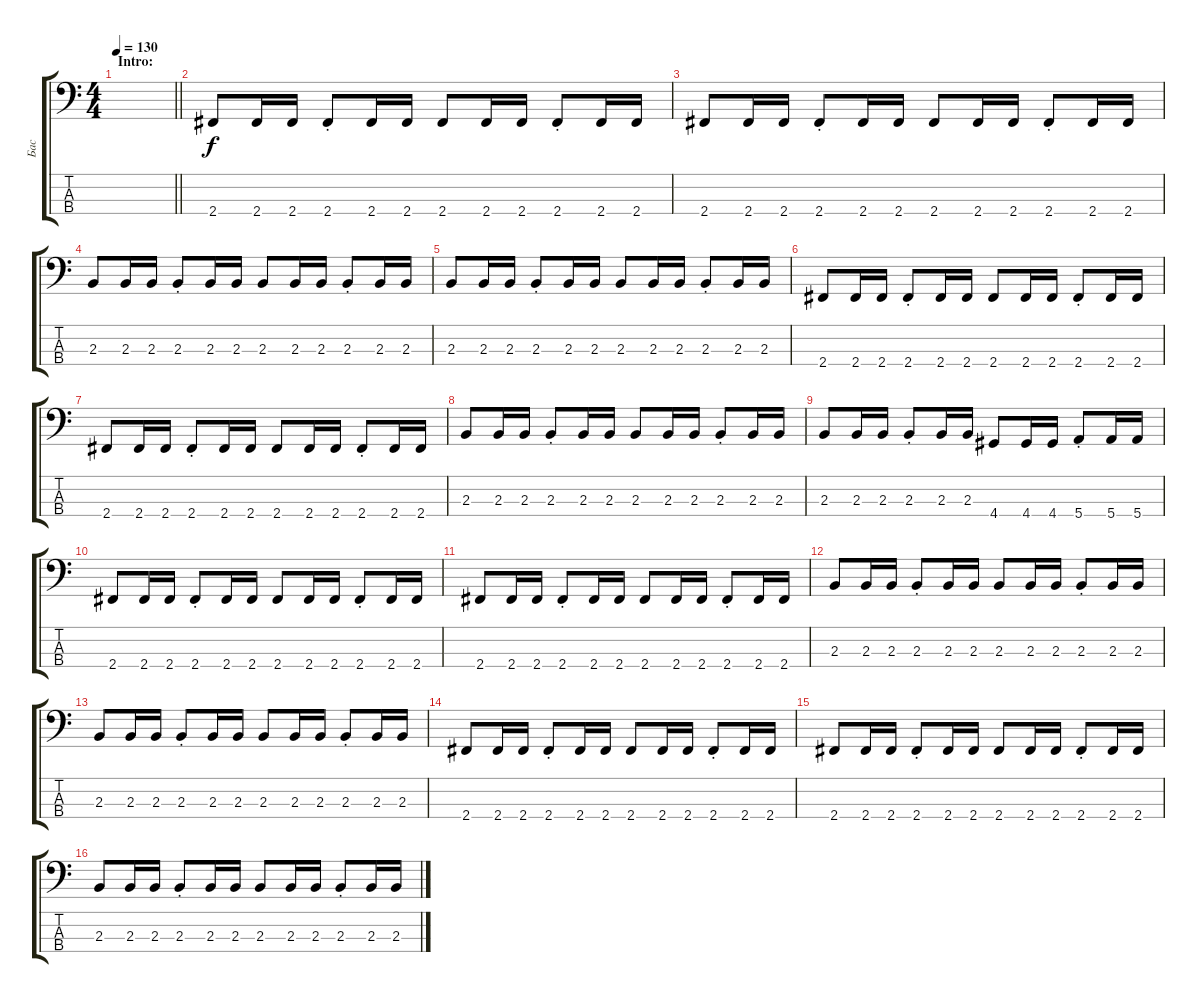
\track ("Бас" "Бас") {instrument electricbassfinger}
\staff {score tabs}
\tuning (G2 D2 A1 E1) {hide}
\ts (4 4)
\section ("" "Intro:")
\tempo 130
\clef f4
\barLineRight lightlight
\ks c
|
2.4.8 2.4.16 2.4.16 2.4{st}.8 2.4.16 2.4.16 2.4.8 2.4.16 2.4.16 2.4{st}.8 2.4.16 2.4.16 |
2.4.8 2.4.16 2.4.16 2.4{st}.8 2.4.16 2.4.16 2.4.8 2.4.16 2.4.16 2.4{st}.8 2.4.16 2.4.16 |
2.3.8 2.3.16 2.3.16 2.3{st}.8 2.3.16 2.3.16 2.3.8 2.3.16 2.3.16 2.3{st}.8 2.3.16 2.3.16 |
2.3.8 2.3.16 2.3.16 2.3{st}.8 2.3.16 2.3.16 2.3.8 2.3.16 2.3.16 2.3{st}.8 2.3.16 2.3.16 |
2.4.8 2.4.16 2.4.16 2.4{st}.8 2.4.16 2.4.16 2.4.8 2.4.16 2.4.16 2.4{st}.8 2.4.16 2.4.16 |
2.4.8 2.4.16 2.4.16 2.4{st}.8 2.4.16 2.4.16 2.4.8 2.4.16 2.4.16 2.4{st}.8 2.4.16 2.4.16 |
2.3.8 2.3.16 2.3.16 2.3{st}.8 2.3.16 2.3.16 2.3.8 2.3.16 2.3.16 2.3{st}.8 2.3.16 2.3.16 |
2.3.8 2.3.16 2.3.16 2.3{st}.8 2.3.16 2.3.16 4.4.8 4.4.16 4.4.16 5.4{st}.8 5.4.16 5.4.16 |
2.4.8 2.4.16 2.4.16 2.4{st}.8 2.4.16 2.4.16 2.4.8 2.4.16 2.4.16 2.4{st}.8 2.4.16 2.4.16 |
2.4.8 2.4.16 2.4.16 2.4{st}.8 2.4.16 2.4.16 2.4.8 2.4.16 2.4.16 2.4{st}.8 2.4.16 2.4.16 |
2.3.8 2.3.16 2.3.16 2.3{st}.8 2.3.16 2.3.16 2.3.8 2.3.16 2.3.16 2.3{st}.8 2.3.16 2.3.16 |
2.3.8 2.3.16 2.3.16 2.3{st}.8 2.3.16 2.3.16 2.3.8 2.3.16 2.3.16 2.3{st}.8 2.3.16 2.3.16 |
2.4.8 2.4.16 2.4.16 2.4{st}.8 2.4.16 2.4.16 2.4.8 2.4.16 2.4.16 2.4{st}.8 2.4.16 2.4.16 |
2.4.8 2.4.16 2.4.16 2.4{st}.8 2.4.16 2.4.16 2.4.8 2.4.16 2.4.16 2.4{st}.8 2.4.16 2.4.16 |
2.3.8 2.3.16 2.3.16 2.3{st}.8 2.3.16 2.3.16 2.3.8 2.3.16 2.3.16 2.3{st}.8 2.3.16 2.3.16
